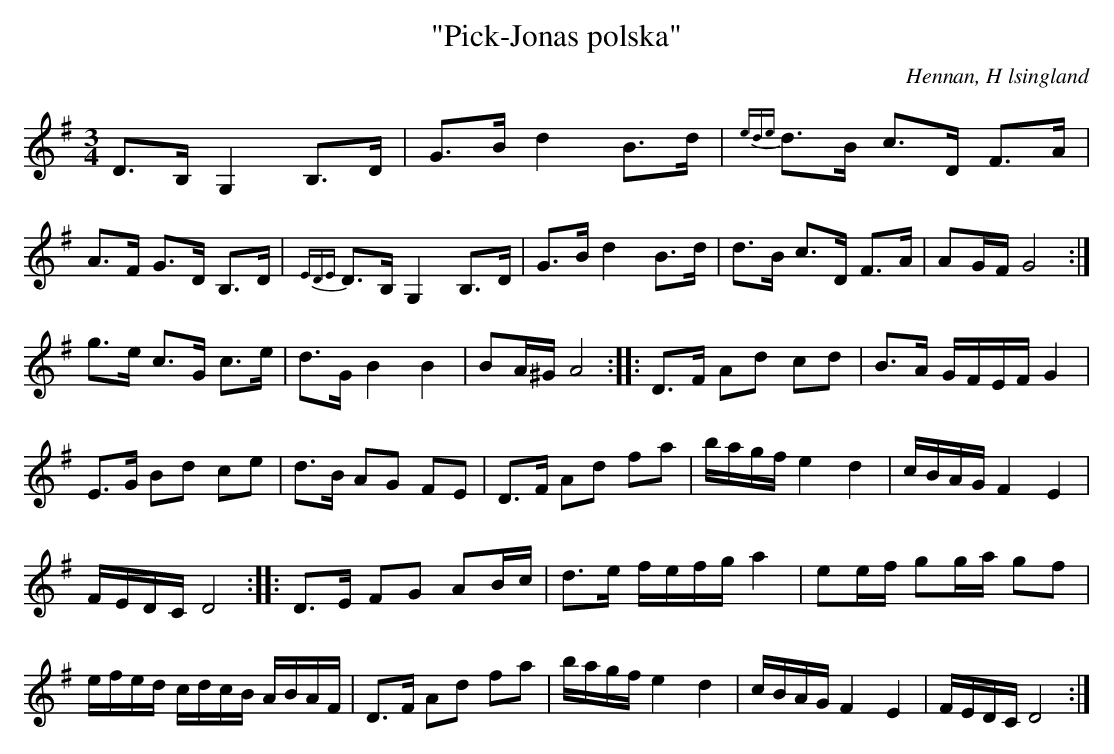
X:1
T: "Pick-Jonas polska"
O: Hennan, H lsingland
M: 3/4
L: 1/8
K: G
D>B, G,2 B,>D | G>B d2 B>d | {ede}d>B c>D F>A| A>F G>D B,>D|{EDE}D>B, G,2 B,>D|G>B d2 B>d | d>B c>D F>A| AG/F/ G4 :|
g>e c>G c>e | d>G B2 B2 | BA/^G/ A4 :: D>F Ad cd | B>A G/F/E/F/ G2 |
E>G Bd ce | d>B AG FE | D>F Ad fa | b/a/g/f/ e2 d2 | c/B/A/G/ F2 E2 |
F/E/D/C/ D4 :: D>E FG AB/c/ | d>e f/e/f/g/ a2 | ee/f/ gg/a/ gf |
e/f/e/d/ c/d/c/B/ A/B/A/F/ | D>F Ad fa | b/a/g/f/ e2 d2 | c/B/A/G/ F2 E2 | F/E/D/C/ D4 :|]
